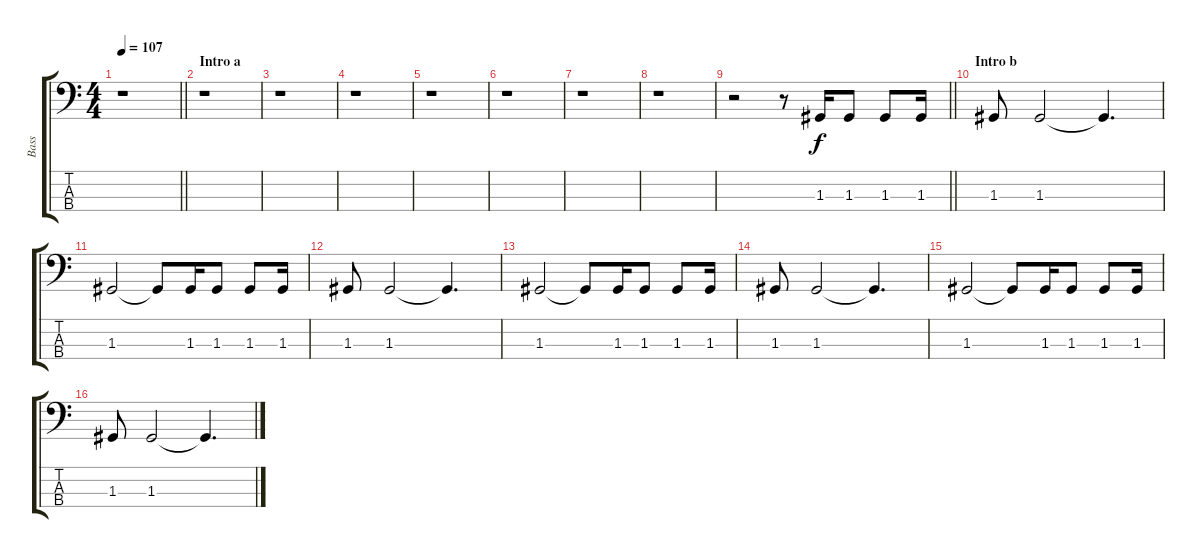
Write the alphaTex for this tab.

\track ("Bass " "Bass ") {instrument electricbassfinger}
\staff {score tabs}
\tuning (F2 C2 G1 D1) {hide}
\ts (4 4)
\tempo 107
\clef f4
\barLineRight lightlight
\ks c
r.1{dy f instrument electricbassfinger} |
\section ("" "Intro a")
r.1 |
r.1 |
r.1 |
r.1 |
r.1 |
r.1 |
r.1 |
\barLineRight lightlight
r.2 r.8 1.3.16 1.3.8 1.3.8 1.3.16 |
\section ("" "Intro b")
1.3.8 1.3.2 1.3{t}.4{d} |
1.3.2 1.3{t}.8 1.3.16 1.3.8 1.3.8 1.3.16 |
1.3.8 1.3.2 1.3{t}.4{d} |
1.3.2 1.3{t}.8 1.3.16 1.3.8 1.3.8 1.3.16 |
1.3.8 1.3.2 1.3{t}.4{d} |
1.3.2 1.3{t}.8 1.3.16 1.3.8 1.3.8 1.3.16 |
1.3.8 1.3.2 1.3{t}.4{d}
